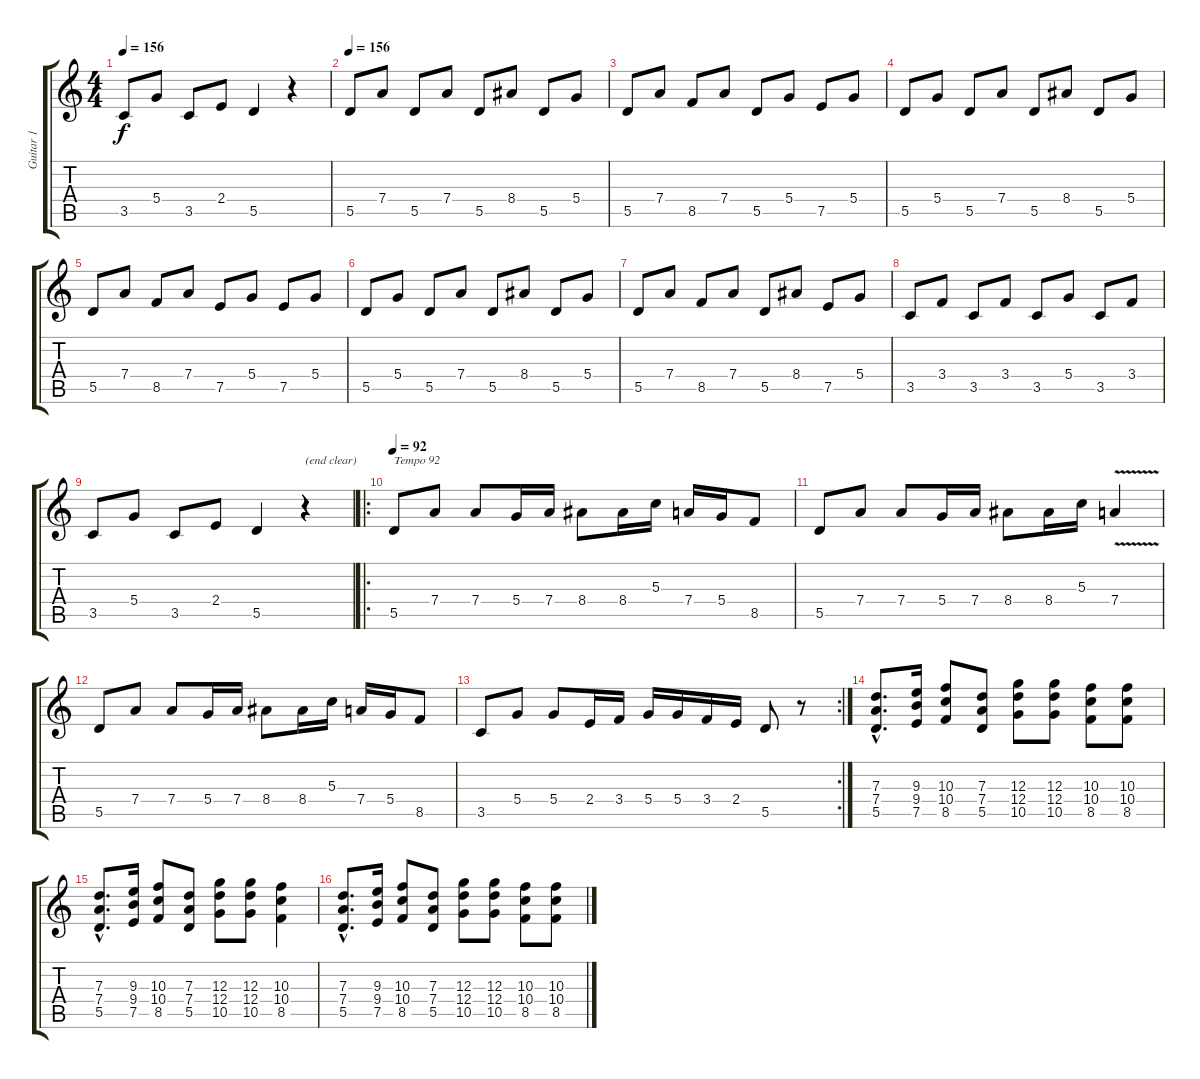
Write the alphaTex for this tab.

\track ("Guitar 1" "Guitar 1") {instrument distortionguitar}
\staff {score tabs}
\tuning (E4 B3 G3 D3 A2 E2) {hide}
\ts (4 4)
\tempo 156
\clef g2
\ks c
3.5.8{dy f} 5.4.8 3.5.8 2.4.8 5.5.4 r.4 |
\tempo 156
5.5.8 7.4.8 5.5.8 7.4.8 5.5.8 8.4.8 5.5.8 5.4.8 |
5.5.8 7.4.8 8.5.8 7.4.8 5.5.8 5.4.8 7.5.8 5.4.8 |
5.5.8 5.4.8 5.5.8 7.4.8 5.5.8 8.4.8 5.5.8 5.4.8 |
5.5.8 7.4.8 8.5.8 7.4.8 7.5.8 5.4.8 7.5.8 5.4.8 |
5.5.8 5.4.8 5.5.8 7.4.8 5.5.8 8.4.8 5.5.8 5.4.8 |
5.5.8 7.4.8 8.5.8 7.4.8 5.5.8 8.4.8 7.5.8 5.4.8 |
3.5.8 3.4.8 3.5.8 3.4.8 3.5.8 5.4.8 3.5.8 3.4.8 |
3.5.8 5.4.8 3.5.8 2.4.8 5.5.4 r.4{txt "(end clear)"} |
\ro
\tempo 92
5.5.8{txt "Tempo 92"} 7.4.8 7.4.8 5.4.16 7.4.16 8.4.8 8.4.16 5.3.16 7.4.16 5.4.16 8.5.8 |
5.5.8 7.4.8 7.4.8 5.4.16 7.4.16 8.4.8 8.4.16 5.3.16 7.4{v}.4 |
5.5.8 7.4.8 7.4.8 5.4.16 7.4.16 8.4.8 8.4.16 5.3.16 7.4.16 5.4.16 8.5.8 |
\rc 2
3.5.8 5.4.8 5.4.8 2.4.16 3.4.16 5.4.16 5.4.16 3.4.16 2.4.16 5.5.8 r.8 |
(7.3{hac} 7.4{hac} 5.5{hac}).8{d} (9.3 9.4 7.5).16 (10.3 10.4 8.5).8 (7.3 7.4 5.5).8 (12.3 12.4 10.5).8 (12.3 12.4 10.5).8 (10.3 10.4 8.5).8 (10.3 10.4 8.5).8 |
(7.3{hac} 7.4{hac} 5.5{hac}).8{d} (9.3 9.4 7.5).16 (10.3 10.4 8.5).8 (7.3 7.4 5.5).8 (12.3 12.4 10.5).8 (12.3 12.4 10.5).8 (10.3 10.4 8.5).4 |
(7.3{hac} 7.4{hac} 5.5{hac}).8{d} (9.3 9.4 7.5).16 (10.3 10.4 8.5).8 (7.3 7.4 5.5).8 (12.3 12.4 10.5).8 (12.3 12.4 10.5).8 (10.3 10.4 8.5).8 (10.3 10.4 8.5).8
